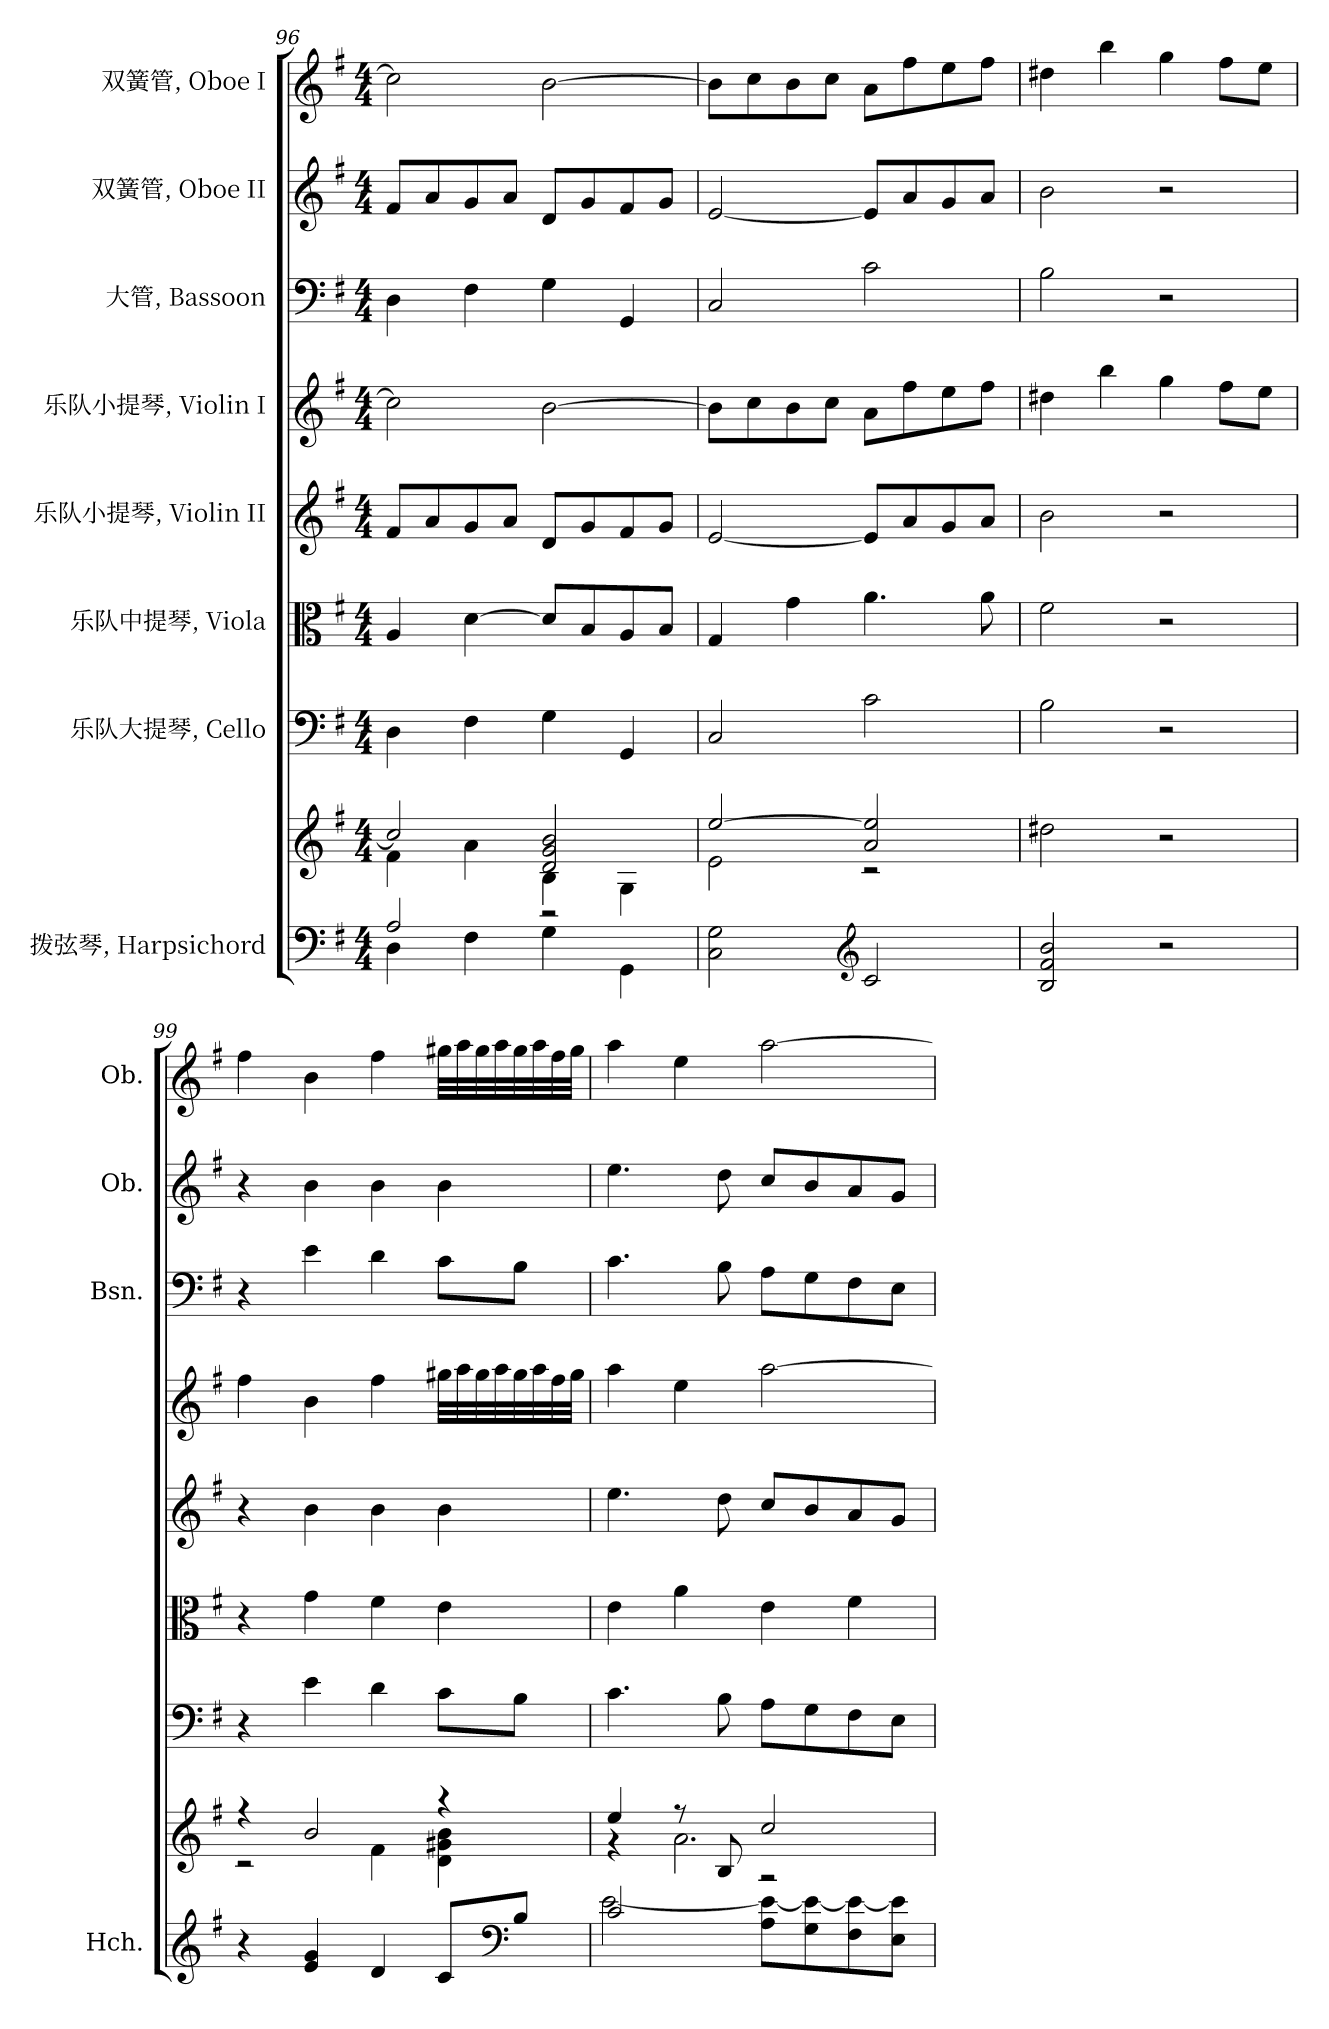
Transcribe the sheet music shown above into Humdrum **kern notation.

**kern	**kern	**kern	**kern	**kern	**kern	**kern	**kern	**kern
*part8	*part8	*part7	*part6	*part5	*part4	*part3	*part2	*part1
*staff9	*staff8	*staff7	*staff6	*staff5	*staff4	*staff3	*staff2	*staff1
*I"拨弦琴, Harpsichord	*	*I"乐队大提琴, Cello	*I"乐队中提琴, Viola	*I"乐队小提琴, Violin II	*I"乐队小提琴, Violin I	*I"大管, Bassoon	*I"双簧管, Oboe II	*I"双簧管, Oboe I
*I'Hch.	*	*	*	*	*	*I'Bsn.	*I'Ob.	*I'Ob.
!!LO:PB:g=z
*clefF4	*clefG2	*clefF4	*clefC3	*clefG2	*clefG2	*clefF4	*clefG2	*clefG2
*k[f#]	*k[f#]	*k[f#]	*k[f#]	*k[f#]	*k[f#]	*k[f#]	*k[f#]	*k[f#]
*M4/4	*M4/4	*M4/4	*M4/4	*M4/4	*M4/4	*M4/4	*M4/4	*M4/4
=96	=96	=96	=96	=96	=96	=96	=96	=96
*^	*^	*	*	*	*	*	*	*
2A/	4D\	2cc/]	4f#\	4D\	4A/	8f#/L	2cc\]	4D\	8f#/L	2cc\]
.	.	.	.	.	.	8a/	.	.	8a/	.
.	4F#\	.	4a\	4F#\	[4d\	8g/	.	4F#\	8g/	.
.	.	.	.	.	.	8a/J	.	.	8a/J	.
2r	4G\	2d/ 2g/ 2b/	4B\	4G\	8d/L]	8d/L	[2b\	4G\	8d/L	[2b\
.	.	.	.	.	8B/	8g/	.	.	8g/	.
.	4GG\	.	4G\	4GG/	8A/	8f#/	.	4GG/	8f#/	.
.	.	.	.	.	8B/J	8g/J	.	.	8g/J	.
*v	*v	*	*	*	*	*	*	*	*	*
=97	=97	=97	=97	=97	=97	=97	=97	=97	=97
2C\ 2G\	[2ee/	2e\	2C/	4G/	[2e/	8b\L]	2C/	[2e/	8b\L]
.	.	.	.	.	.	8cc\	.	.	8cc\
.	.	.	.	4g\	.	8b\	.	.	8b\
.	.	.	.	.	.	8cc\J	.	.	8cc\J
*clefG2	*	*	*	*	*	*	*	*	*
2c/	2a/ 2ee/]	2r	2c\	4.a\	8e/L]	8a\L	2c\	8e/L]	8a\L
.	.	.	.	.	8a/	8ff#\	.	8a/	8ff#\
.	.	.	.	.	8g/	8ee\	.	8g/	8ee\
.	.	.	.	8a\	8a/J	8ff#\J	.	8a/J	8ff#\J
*	*v	*v	*	*	*	*	*	*	*
=98	=98	=98	=98	=98	=98	=98	=98	=98
2B/ 2f#/ 2b/	2dd#X\	2B\	2f#\	2b\	4dd#X\	2B\	2b\	4dd#X\
.	.	.	.	.	4bb\	.	.	4bb\
2r	2r	2r	2r	2r	4gg\	2r	2r	4gg\
.	.	.	.	.	8ff#\L	.	.	8ff#\L
.	.	.	.	.	8ee\J	.	.	8ee\J
=99	=99	=99	=99	=99	=99	=99	=99	=99
*	*^	*	*	*	*	*	*	*
4r	4r	2r	4r	4r	4r	4ff#\	4r	4r	4ff#\
4e/ 4g/	2b/	.	4e\	4g\	4b\	4b\	4e\	4b\	4b\
4d/	.	4f#\	4d\	4f#\	4b\	4ff#\	4d\	4b\	4ff#\
8c/L	4r	4d\ 4g#X\ 4b\	8c\L	4e\	4b\	32gg#X\LLL	8c\L	4b\	32gg#X\LLL
.	.	.	.	.	.	32aa\	.	.	32aa\
.	.	.	.	.	.	32gg#\	.	.	32gg#\
.	.	.	.	.	.	32aa\	.	.	32aa\
*clefF4	*	*	*	*	*	*	*	*	*
8B/J	.	.	8B\J	.	.	32gg#\	8B\J	.	32gg#\
.	.	.	.	.	.	32aa\	.	.	32aa\
.	.	.	.	.	.	32ff#\	.	.	32ff#\
.	.	.	.	.	.	32gg#\JJJ	.	.	32gg#\JJJ
!!LO:PB:g=z
=100	=100	=100	=100	=100	=100	=100	=100	=100	=100
*^	*	*	*	*	*	*	*	*	*
2c/	[2e\	4ee/	4r	4.c\	4e\	4.ee\	4aa\	4.c\	4.ee\	4aa\
.	.	8r	2.a\	.	4a\	.	4ee\	.	.	4ee\
.	.	8B/	.	8B\	.	8dd\	.	8B\	8dd\	.
2r	8A\ 8e\_L	2cc/	.	8A\L	4e\	8cc/L	[2aa\	8A\L	8cc/L	[2aa\
.	8G\ 8e\_	.	.	8G\	.	8b/	.	8G\	8b/	.
.	8F#\ 8e\_	.	.	8F#\	4f#\	8a/	.	8F#\	8a/	.
.	8E\ 8e\]J	.	.	8E\J	.	8g/J	.	8E\J	8g/J	.
*v	*v	*	*	*	*	*	*	*	*	*
*	*v	*v	*	*	*	*	*	*	*
=	=	=	=	=	=	=	=	=
*-	*-	*-	*-	*-	*-	*-	*-	*-
